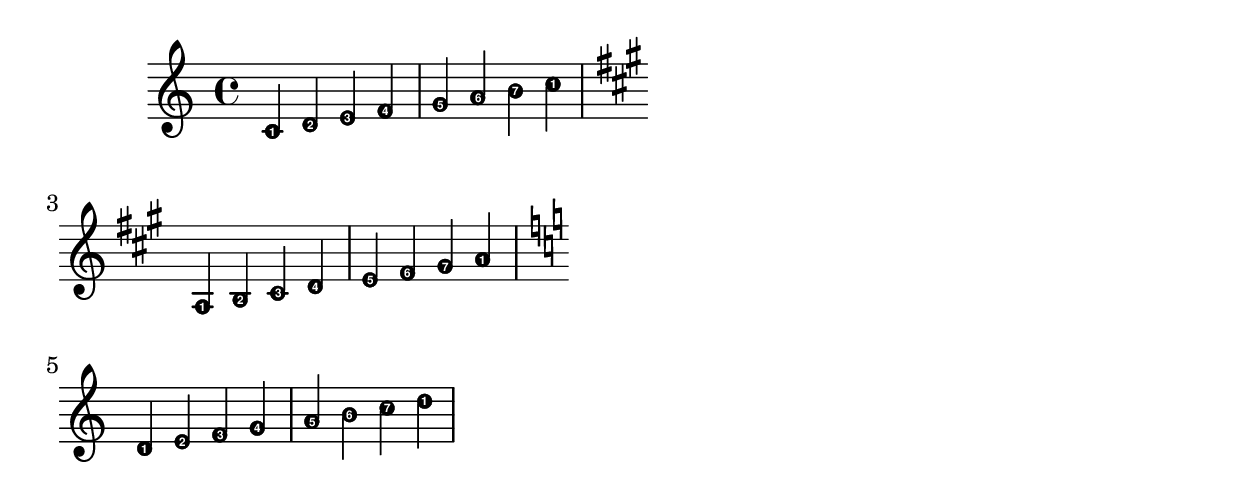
%% DO NOT EDIT this file manually; it is automatically
%% generated from LSR http://lsr.di.unimi.it
%% Make any changes in LSR itself, or in Documentation/snippets/new/ ,
%% and then run scripts/auxiliar/makelsr.py
%%
%% This file is in the public domain.
\version "2.18.0"

\header {
  lsrtags = "pitches"

  texidoc = "
Easy notation note heads use the @code{note-names} property of the
@code{NoteHead} object to determine what appears inside the note head.
By overriding this property, it is possible to print numbers
representing the scale-degree.

A simple engraver can be created to do this for every note head object
it sees.

"
  doctitle = "Numbers as easy note heads"
} % begin verbatim

#(define Ez_numbers_engraver
   (make-engraver
    (acknowledgers
     ((note-head-interface engraver grob source-engraver)
      (let* ((context (ly:translator-context engraver))
	     (tonic-pitch (ly:context-property context 'tonic))
	     (tonic-name (ly:pitch-notename tonic-pitch))
	     (grob-pitch
	      (ly:event-property (event-cause grob) 'pitch))
	     (grob-name (ly:pitch-notename grob-pitch))
	     (delta (modulo (- grob-name tonic-name) 7))
	     (note-names
	      (make-vector 7 (number->string (1+ delta)))))
	(ly:grob-set-property! grob 'note-names note-names))))))

#(set-global-staff-size 26)

\layout {
  ragged-right = ##t
  \context {
    \Voice
    \consists \Ez_numbers_engraver
  }
}

\relative c' {
  \easyHeadsOn
  c4 d e f
  g4 a b c \break

  \key a \major
  a,4 b cis d
  e4 fis gis a \break

  \key d \dorian
  d,4 e f g
  a4 b c d
}
